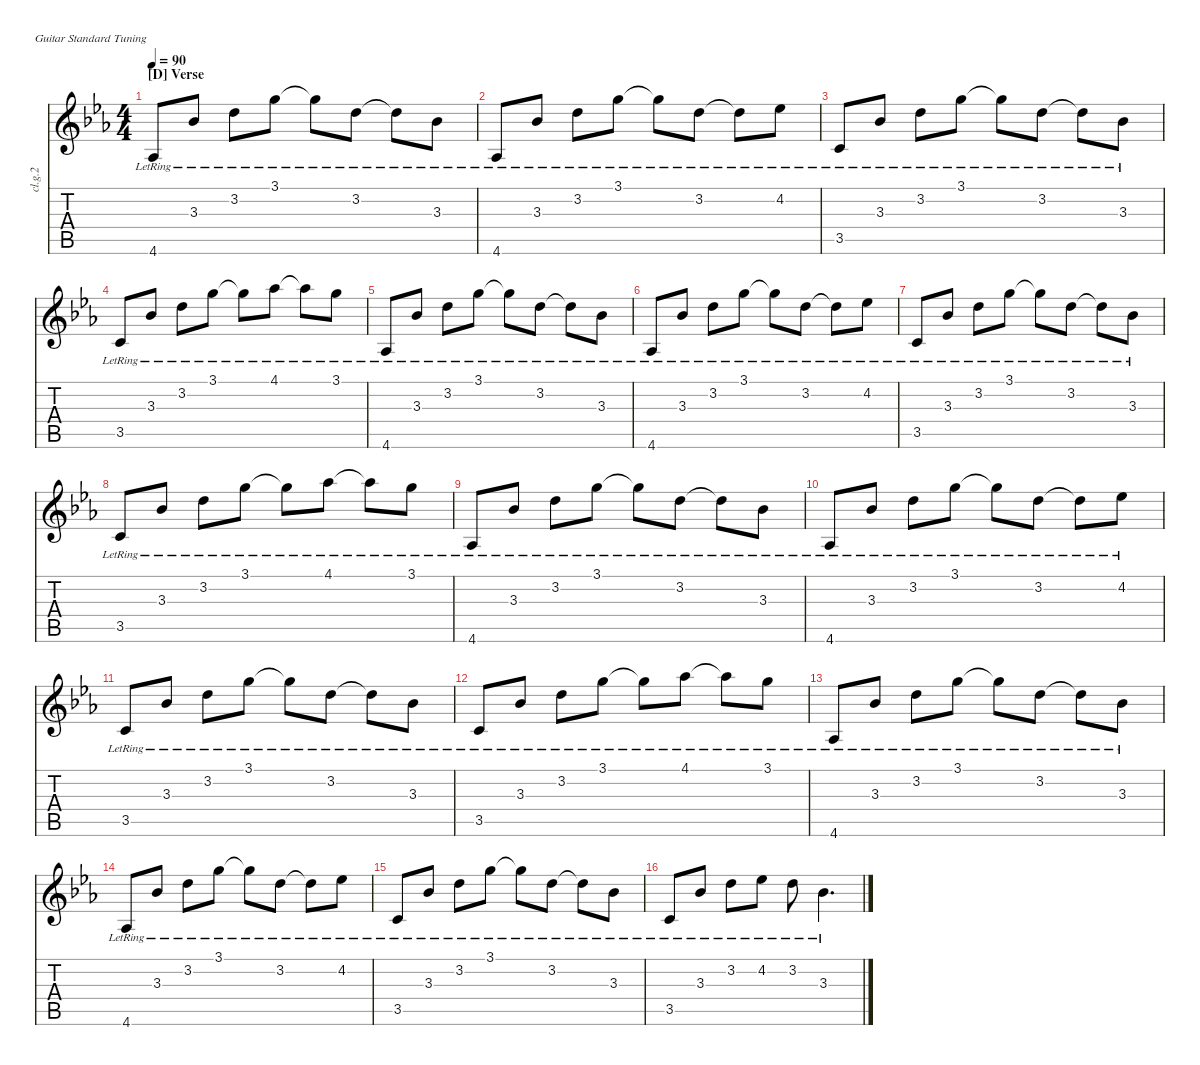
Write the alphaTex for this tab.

\defaultSystemsLayout 4
\hideDynamics
\bracketExtendMode nobrackets
\otherSystemsTrackNameOrientation horizontal
\track ("Clean Guitar 2" "cl.g.2") {instrument electricguitarclean}
\staff {score tabs}
\tuning (E4 B3 G3 D3 A2 E2)
\ts (4 4)
\section ("D" "Verse")
\tempo 90
\clef g2
\ks cminor
4.6{lr acc b}.8{dy mf beam Up} 3.3{lr acc b}.8{beam Up} 3.2{lr acc forcenatural}.8{beam Down} 3.1{lr acc forcenatural}.8{beam Down} 3.1{lr t acc forcenatural}.8{beam Down} 3.2{lr acc forcenatural}.8{beam Down} 3.2{lr t acc forcenatural}.8{beam Down} 3.3{lr acc b}.8{beam Down} |
4.6{lr acc b}.8{beam Up} 3.3{lr acc b}.8{beam Up} 3.2{lr acc forcenatural}.8{beam Down} 3.1{lr acc forcenatural}.8{beam Down} 3.1{lr t acc forcenatural}.8{beam Down} 3.2{lr acc forcenatural}.8{beam Down} 3.2{lr t acc forcenatural}.8{beam Down} 4.2{lr acc b}.8{beam Down} |
3.5{lr acc forcenatural}.8{beam Up} 3.3{lr acc b}.8{beam Up} 3.2{lr acc forcenatural}.8{beam Down} 3.1{lr acc forcenatural}.8{beam Down} 3.1{lr t acc forcenatural}.8{beam Down} 3.2{lr acc forcenatural}.8{beam Down} 3.2{lr t acc forcenatural}.8{beam Down} 3.3{lr acc b}.8{beam Down} |
3.5{lr acc forcenatural}.8{beam Up} 3.3{lr acc b}.8{beam Up} 3.2{lr acc forcenatural}.8{beam Down} 3.1{lr acc forcenatural}.8{beam Down} 3.1{lr t acc forcenatural}.8{beam Down} 4.1{lr acc b}.8{beam Down} 4.1{lr t acc b}.8{beam Down} 3.1{lr acc forcenatural}.8{beam Down} |
4.6{lr acc b}.8{beam Up} 3.3{lr acc b}.8{beam Up} 3.2{lr acc forcenatural}.8{beam Down} 3.1{lr acc forcenatural}.8{beam Down} 3.1{lr t acc forcenatural}.8{beam Down} 3.2{lr acc forcenatural}.8{beam Down} 3.2{lr t acc forcenatural}.8{beam Down} 3.3{lr acc b}.8{beam Down} |
4.6{lr acc b}.8{beam Up} 3.3{lr acc b}.8{beam Up} 3.2{lr acc forcenatural}.8{beam Down} 3.1{lr acc forcenatural}.8{beam Down} 3.1{lr t acc forcenatural}.8{beam Down} 3.2{lr acc forcenatural}.8{beam Down} 3.2{lr t acc forcenatural}.8{beam Down} 4.2{lr acc b}.8{beam Down} |
3.5{lr acc forcenatural}.8{beam Up} 3.3{lr acc b}.8{beam Up} 3.2{lr acc forcenatural}.8{beam Down} 3.1{lr acc forcenatural}.8{beam Down} 3.1{lr t acc forcenatural}.8{beam Down} 3.2{lr acc forcenatural}.8{beam Down} 3.2{lr t acc forcenatural}.8{beam Down} 3.3{lr acc b}.8{beam Down} |
3.5{lr acc forcenatural}.8{beam Up} 3.3{lr acc b}.8{beam Up} 3.2{lr acc forcenatural}.8{beam Down} 3.1{lr acc forcenatural}.8{beam Down} 3.1{lr t acc forcenatural}.8{beam Down} 4.1{lr acc b}.8{beam Down} 4.1{lr t acc b}.8{beam Down} 3.1{lr acc forcenatural}.8{beam Down} |
4.6{lr acc b}.8{beam Up} 3.3{lr acc b}.8{beam Up} 3.2{lr acc forcenatural}.8{beam Down} 3.1{lr acc forcenatural}.8{beam Down} 3.1{lr t acc forcenatural}.8{beam Down} 3.2{lr acc forcenatural}.8{beam Down} 3.2{lr t acc forcenatural}.8{beam Down} 3.3{lr acc b}.8{beam Down} |
4.6{lr acc b}.8{beam Up} 3.3{lr acc b}.8{beam Up} 3.2{lr acc forcenatural}.8{beam Down} 3.1{lr acc forcenatural}.8{beam Down} 3.1{lr t acc forcenatural}.8{beam Down} 3.2{lr acc forcenatural}.8{beam Down} 3.2{lr t acc forcenatural}.8{beam Down} 4.2{lr acc b}.8{beam Down} |
3.5{lr acc forcenatural}.8{beam Up} 3.3{lr acc b}.8{beam Up} 3.2{lr acc forcenatural}.8{beam Down} 3.1{lr acc forcenatural}.8{beam Down} 3.1{lr t acc forcenatural}.8{beam Down} 3.2{lr acc forcenatural}.8{beam Down} 3.2{lr t acc forcenatural}.8{beam Down} 3.3{lr acc b}.8{beam Down} |
3.5{lr acc forcenatural}.8{beam Up} 3.3{lr acc b}.8{beam Up} 3.2{lr acc forcenatural}.8{beam Down} 3.1{lr acc forcenatural}.8{beam Down} 3.1{lr t acc forcenatural}.8{beam Down} 4.1{lr acc b}.8{beam Down} 4.1{lr t acc b}.8{beam Down} 3.1{lr acc forcenatural}.8{beam Down} |
4.6{lr acc b}.8{beam Up} 3.3{lr acc b}.8{beam Up} 3.2{lr acc forcenatural}.8{beam Down} 3.1{lr acc forcenatural}.8{beam Down} 3.1{lr t acc forcenatural}.8{beam Down} 3.2{lr acc forcenatural}.8{beam Down} 3.2{lr t acc forcenatural}.8{beam Down} 3.3{lr acc b}.8{beam Down} |
4.6{lr acc b}.8{beam Up} 3.3{lr acc b}.8{beam Up} 3.2{lr acc forcenatural}.8{beam Down} 3.1{lr acc forcenatural}.8{beam Down} 3.1{lr t acc forcenatural}.8{beam Down} 3.2{lr acc forcenatural}.8{beam Down} 3.2{lr t acc forcenatural}.8{beam Down} 4.2{lr acc b}.8{beam Down} |
3.5{lr acc forcenatural}.8{beam Up} 3.3{lr acc b}.8{beam Up} 3.2{lr acc forcenatural}.8{beam Down} 3.1{lr acc forcenatural}.8{beam Down} 3.1{lr t acc forcenatural}.8{beam Down} 3.2{lr acc forcenatural}.8{beam Down} 3.2{lr t acc forcenatural}.8{beam Down} 3.3{lr acc b}.8{beam Down} |
3.5{lr acc forcenatural}.8{beam Up} 3.3{lr acc b}.8{beam Up} 3.2{lr acc forcenatural}.8{beam Down} 4.2{lr acc b}.8{beam Down} 3.2{lr acc forcenatural}.8{beam Down} 3.3{lr acc b}.4{d beam Down}
